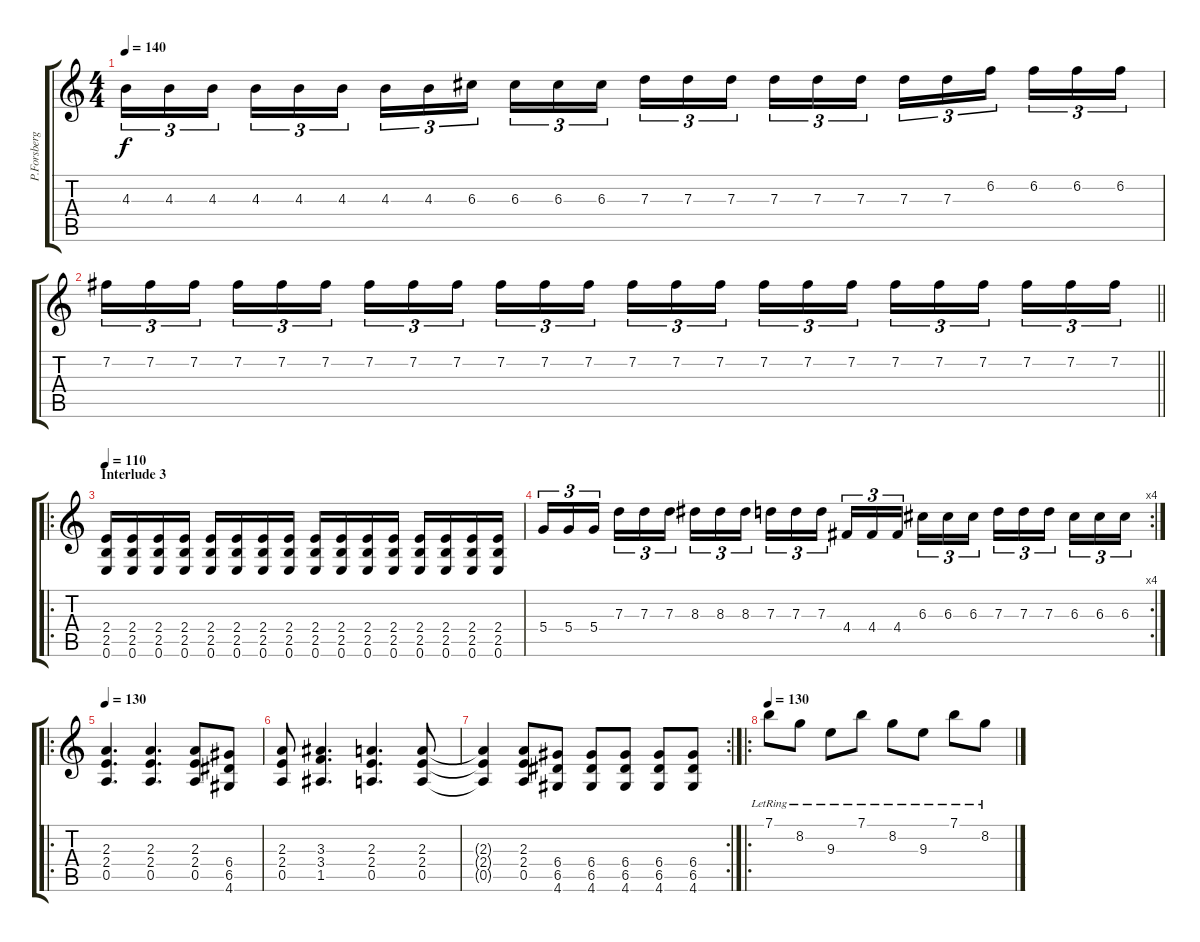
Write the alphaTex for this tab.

\track ("P.Forsberg(Lead)" "P.Forsberg") {instrument distortionguitar}
\staff {score tabs}
\tuning (E4 B3 G3 D3 A2 E2) {hide}
\ts (4 4)
\tempo 140
\clef g2
\ks c
4.3.16{tu (3 2) dy f} 4.3.16{tu (3 2)} 4.3.16{tu (3 2) beam splitsecondary} 4.3.16{tu (3 2)} 4.3.16{tu (3 2)} 4.3.16{tu (3 2)} 4.3.16{tu (3 2)} 4.3.16{tu (3 2)} 6.3.16{tu (3 2) beam splitsecondary} 6.3.16{tu (3 2)} 6.3.16{tu (3 2)} 6.3.16{tu (3 2)} 7.3.16{tu (3 2)} 7.3.16{tu (3 2)} 7.3.16{tu (3 2) beam splitsecondary} 7.3.16{tu (3 2)} 7.3.16{tu (3 2)} 7.3.16{tu (3 2)} 7.3.16{tu (3 2)} 7.3.16{tu (3 2)} 6.2.16{tu (3 2) beam splitsecondary} 6.2.16{tu (3 2)} 6.2.16{tu (3 2)} 6.2.16{tu (3 2)} |
\barLineRight lightlight
7.2.16{tu (3 2)} 7.2.16{tu (3 2)} 7.2.16{tu (3 2) beam splitsecondary} 7.2.16{tu (3 2)} 7.2.16{tu (3 2)} 7.2.16{tu (3 2)} 7.2.16{tu (3 2)} 7.2.16{tu (3 2)} 7.2.16{tu (3 2) beam splitsecondary} 7.2.16{tu (3 2)} 7.2.16{tu (3 2)} 7.2.16{tu (3 2)} 7.2.16{tu (3 2)} 7.2.16{tu (3 2)} 7.2.16{tu (3 2) beam splitsecondary} 7.2.16{tu (3 2)} 7.2.16{tu (3 2)} 7.2.16{tu (3 2)} 7.2.16{tu (3 2)} 7.2.16{tu (3 2)} 7.2.16{tu (3 2) beam splitsecondary} 7.2.16{tu (3 2)} 7.2.16{tu (3 2)} 7.2.16{tu (3 2)} |
\ro
\section ("" "Interlude 3")
\tempo 110
(2.4 2.5 0.6).16 (2.4 2.5 0.6).16 (2.4 2.5 0.6).16 (2.4 2.5 0.6).16 (2.4 2.5 0.6).16 (2.4 2.5 0.6).16 (2.4 2.5 0.6).16 (2.4 2.5 0.6).16 (2.4 2.5 0.6).16 (2.4 2.5 0.6).16 (2.4 2.5 0.6).16 (2.4 2.5 0.6).16 (2.4 2.5 0.6).16 (2.4 2.5 0.6).16 (2.4 2.5 0.6).16 (2.4 2.5 0.6).16 |
\rc 4
5.4.16{tu (3 2)} 5.4.16{tu (3 2)} 5.4.16{tu (3 2) beam splitsecondary} 7.3.16{tu (3 2)} 7.3.16{tu (3 2)} 7.3.16{tu (3 2)} 8.3.16{tu (3 2)} 8.3.16{tu (3 2)} 8.3.16{tu (3 2) beam splitsecondary} 7.3.16{tu (3 2)} 7.3.16{tu (3 2)} 7.3.16{tu (3 2)} 4.4.16{tu (3 2)} 4.4.16{tu (3 2)} 4.4.16{tu (3 2) beam splitsecondary} 6.3.16{tu (3 2)} 6.3.16{tu (3 2)} 6.3.16{tu (3 2)} 7.3.16{tu (3 2)} 7.3.16{tu (3 2)} 7.3.16{tu (3 2) beam splitsecondary} 6.3.16{tu (3 2)} 6.3.16{tu (3 2)} 6.3.16{tu (3 2)} |
\ro
\tempo 130
(2.3 2.4 0.5).4{d} (2.3 2.4 0.5).4{d} (2.3 2.4 0.5).8 (6.4 6.5 4.6).8 |
(2.3 2.4 0.5).8 (3.3 3.4 1.5).4{d} (2.3 2.4 0.5).4{d} (2.3 2.4 0.5).8 |
\rc 2
(2.3{t} 2.4{t} 0.5{t}).4 (2.3 2.4 0.5).8 (6.4 6.5 4.6).8 (6.4 6.5 4.6).8 (6.4 6.5 4.6).8 (6.4 6.5 4.6).8 (6.4 6.5 4.6).8 |
\ro
\tempo 130
7.1{lr}.8{volume 12} 8.2{lr}.8 9.3{lr}.8 7.1{lr}.8 8.2{lr}.8 9.3{lr}.8 7.1{lr}.8 8.2{lr}.8
